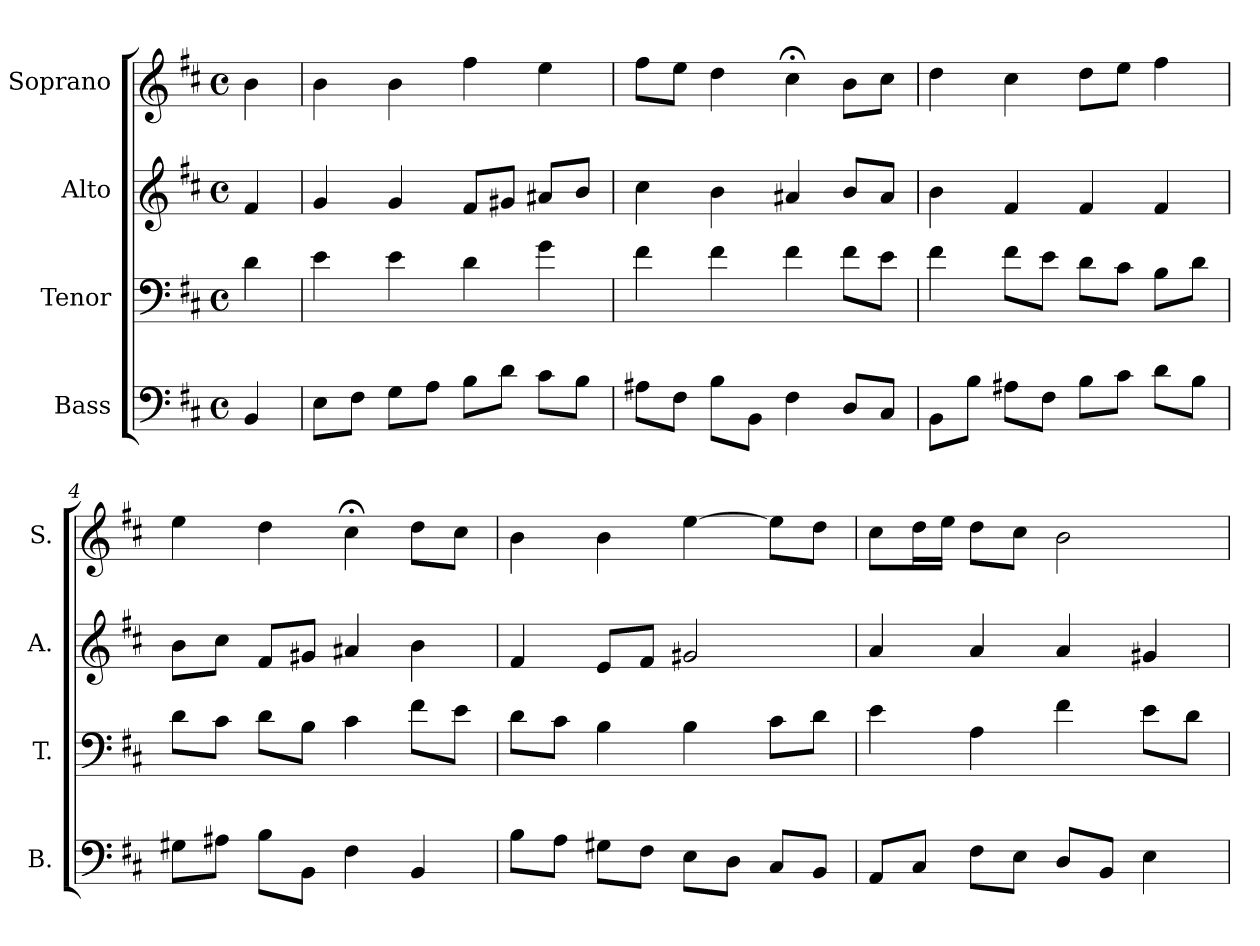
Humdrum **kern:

**kern	**kern	**kern	**kern
*part4	*part3	*part2	*part1
*staff4	*staff3	*staff2	*staff1
*I"Bass	*I"Tenor	*I"Alto	*I"Soprano
*I'B.	*I'T.	*I'A.	*I'S.
*clefF4	*clefF4	*clefG2	*clefG2
*k[f#c#]	*k[f#c#]	*k[f#c#]	*k[f#c#]
*b:	*b:	*b:	*b:
*M4/4	*M4/4	*M4/4	*M4/4
*met(c)	*met(c)	*met(c)	*met(c)
=	=	=	=
4BB/	4d\	4f#/	4b\
=1	=1	=1	=1
8E\L	4e\	4g/	4b\
8F#\J	.	.	.
8G\L	4e\	4g/	4b\
8A\J	.	.	.
8B\L	4d\	8f#/L	4ff#\
8d\J	.	8g#X/J	.
8c#\L	4g\	8a#X/L	4ee\
8B\J	.	8b/J	.
=2	=2	=2	=2
8A#X\L	4f#\	4cc#\	8ff#\L
8F#\J	.	.	8ee\J
8B\L	4f#\	4b\	4dd\
8BB\J	.	.	.
4F#\	4f#\	4a#X/	4cc#;<\
8D/L	8f#\L	8b/L	8b\L
8C#/J	8e\J	8a#/J	8cc#\J
=3	=3	=3	=3
8BB\L	4f#\	4b\	4dd\
8B\J	.	.	.
8A#X\L	8f#\L	4f#/	4cc#\
8F#\J	8e\J	.	.
8B\L	8d\L	4f#/	8dd\L
8c#\J	8c#\J	.	8ee\J
8d\L	8B\L	4f#/	4ff#\
8B\J	8d\J	.	.
!!LO:LB:g=z
=4	=4	=4	=4
8G#X\L	8d\L	8b\L	4ee\
8A#X\J	8c#\J	8cc#\J	.
8B\L	8d\L	8f#/L	4dd\
8BB\J	8B\J	8g#X/J	.
4F#\	4c#\	4a#X/	4cc#;<\
4BB/	8f#\L	4b\	8dd\L
.	8e\J	.	8cc#\J
=5	=5	=5	=5
8B\L	8d\L	4f#/	4b\
8A\J	8c#\J	.	.
8G#X\L	4B\	8e/L	4b\
8F#\J	.	8f#/J	.
8E\L	4B\	2g#X/	[4ee\
8D\J	.	.	.
8C#/L	8c#\L	.	8ee\L]
8BB/J	8d\J	.	8dd\J
=6	=6	=6	=6
8AA/L	4e\	4a/	8cc#\L
8C#/J	.	.	16dd\L
.	.	.	16ee\JJ
8F#\L	4A\	4a/	8dd\L
8E\J	.	.	8cc#\J
8D/L	4f#\	4a/	2b\
8BB/J	.	.	.
4E\	8e\L	4g#X/	.
.	8d\J	.	.
=	=	=	=
*-	*-	*-	*-
